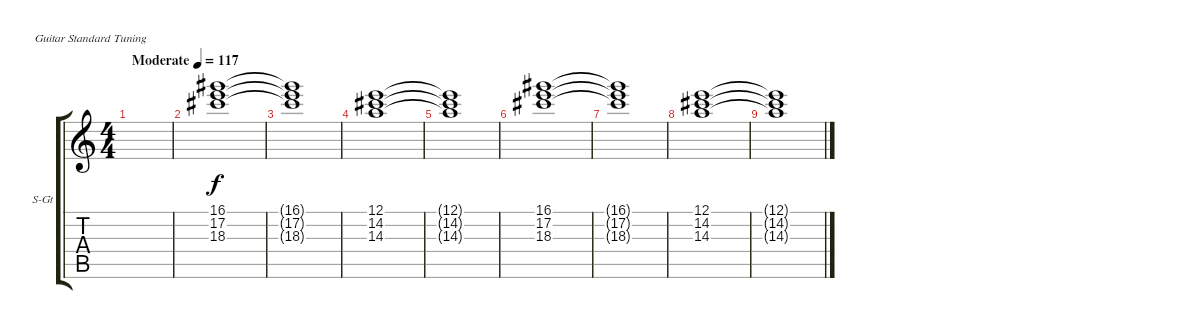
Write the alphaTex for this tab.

\bracketExtendMode groupsimilarinstruments
\firstSystemTrackNameOrientation horizontal
\otherSystemsTrackNameOrientation horizontal
\track ("Synth" "S-Gt") {instrument acousticguitarsteel}
\staff {score tabs}
\tuning (E4 B3 G3 D3 A2 E2)
\ts (4 4)
\beaming (8 2 2 2 2)
\tempo (117 "Moderate")
\clef g2
\scale
0.487395
\ks c
|
\scale
0.256303 (16.1 17.2 18.3).1 |
\scale
0.256303 (16.1{t} 17.2{t} 18.3{t}).1 |
\scale
0.333333 (12.1 14.2 14.3).1 |
\scale
0.333333 (14.3{t} 14.2{t} 12.1{t}).1 |
\scale
0.333333 (16.1 17.2 18.3).1 |
\scale
0.333333 (16.1{t} 17.2{t} 18.3{t}).1 |
\scale
0.333333 (12.1 14.2 14.3).1 |
\scale
0.333333 (14.3{t} 14.2{t} 12.1{t}).1 |
\scale
0.333333 |
\scale
0.333333 |
\scale
0.333333 |
\scale
0.333333 |
\scale
0.333333 |
\scale
0.333333 |
\scale
0.333333
